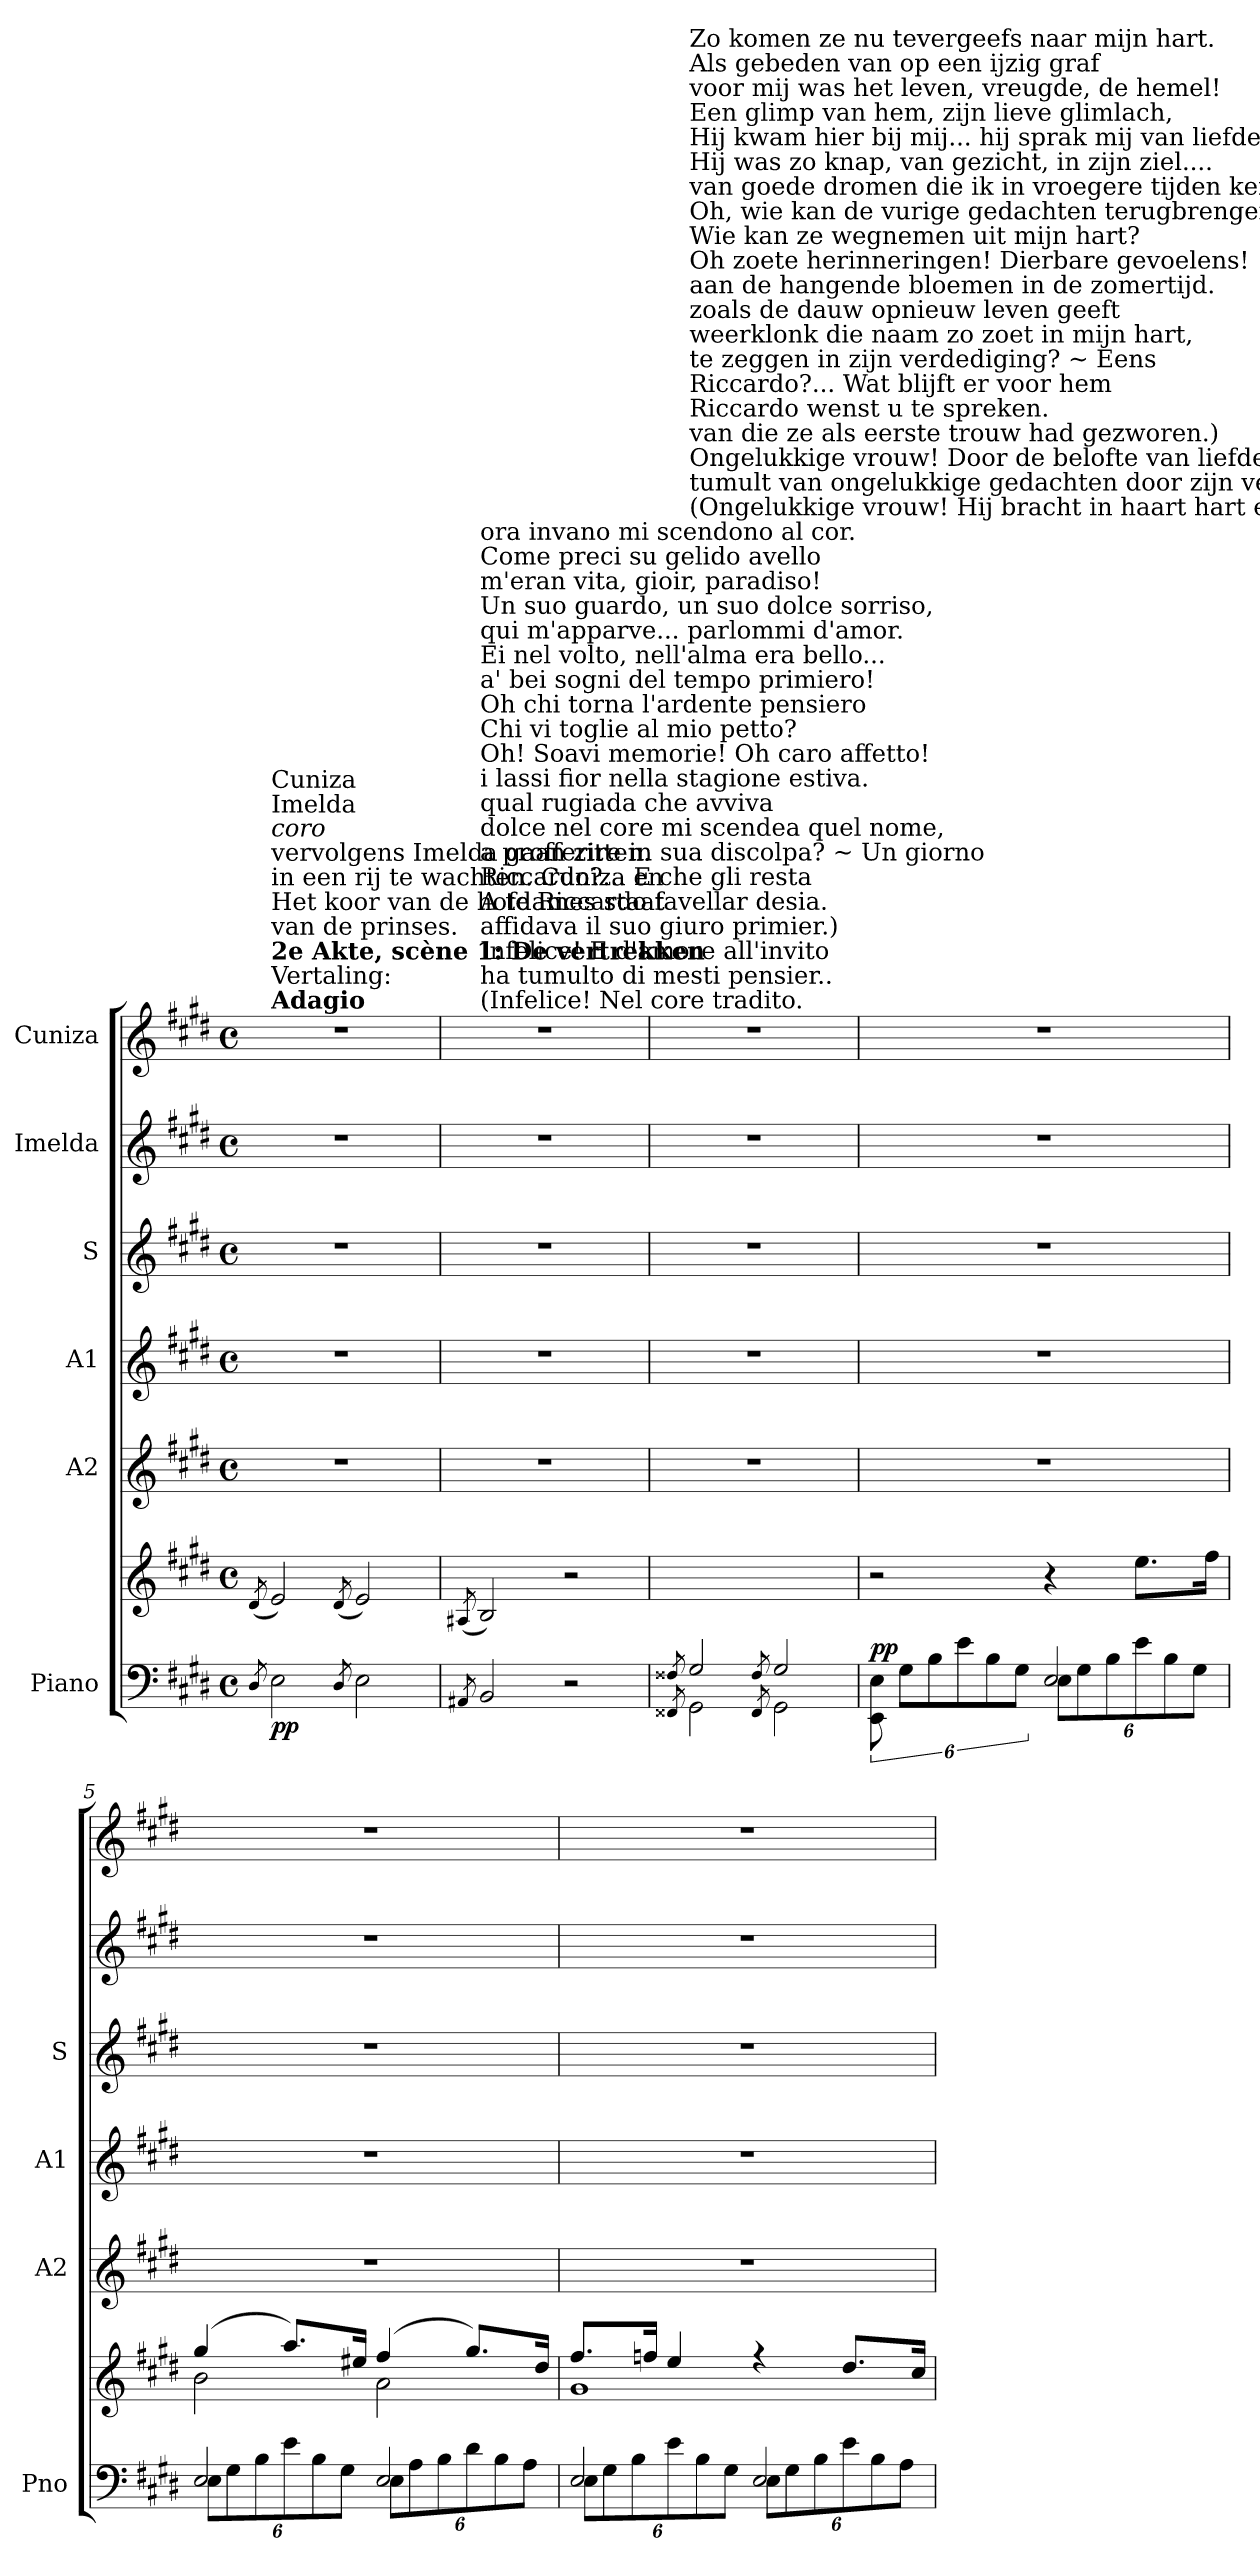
**kern	**kern	**dynam	**kern	**kern	**kern	**kern	**kern
*part6	*part6	*part6	*part5	*part4	*part3	*part2	*part1
*staff7	*staff6	*staff6/7	*staff5	*staff4	*staff3	*staff2	*staff1
*I"Piano	*	*	*I"A2	*I"A1	*I"S	*I"Imelda	*I"Cuniza
*I'Pno	*	*	*I'A2	*I'A1	*I'S	*	*
*clefF4	*clefG2	*	*clefG2	*clefG2	*clefG2	*clefG2	*clefG2
*k[f#c#g#d#]	*k[f#c#g#d#]	*	*k[f#c#g#d#]	*k[f#c#g#d#]	*k[f#c#g#d#]	*k[f#c#g#d#]	*k[f#c#g#d#]
*M4/4	*M4/4	*	*M4/4	*M4/4	*M4/4	*M4/4	*M4/4
*met(c)	*met(c)	*	*met(c)	*met(c)	*met(c)	*met(c)	*met(c)
=1	=1	=1	=1	=1	=1	=1	=1
8qD#/	(8qd#/	.	.	.	.	.	.
!	!	!	!	!	!	!	!LO:TX:a:B:t=Adagio
!	!	!	!	!	!	!	!LO:TX:a:t=Vertaling&colon;
!	!	!	!	!	!	!	!LO:TX:a:B:t=2e Akte, scène 1&colon; De vertrekken
!	!	!	!	!	!	!	!LO:TX:a:t=van de prinses.
!	!	!	!	!	!	!	!LO:TX:a:t=Het koor van de hofdames staat
!	!	!	!	!	!	!	!LO:TX:a:t=in een rij te wachten. Cuniza en
!	!	!	!	!	!	!	!LO:TX:a:t=vervolgens Imelda gaan zitten.
!	!	!	!	!	!	!	!LO:TX:a:i:t=coro
!	!	!	!	!	!	!	!LO:TX:a:t=Imelda
!	!	!	!	!	!	!	!LO:TX:a:t=Cuniza
!	!	!LO:DY:b=2	!	!	!	!	!
!	!	!LO:DY:n=1:b	!	!	!	!	!
2E\	2e/)	p p	1r	1r	1r	1r	1r
8qD#/	(8qd#/	.	.	.	.	.	.
2E\	2e/)	.	.	.	.	.	.
=2	=2	=2	=2	=2	=2	=2	=2
8qAA#X/	(8qA#X/	.	.	.	.	.	.
!	!	!	!	!	!	!	!LO:TX:a:t=(Infelice! Nel core tradito.
!	!	!	!	!	!	!	!LO:TX:a:t=ha tumulto di mesti pensier..
!	!	!	!	!	!	!	!LO:TX:a:t=Infelice! E d'amore all'invito
!	!	!	!	!	!	!	!LO:TX:a:t=affidava il suo giuro primier.)
!	!	!	!	!	!	!	!LO:TX:a:t=A te Riccardo favellar desia.
!	!	!	!	!	!	!	!LO:TX:a:t=Riccardo?... E che gli resta
!	!	!	!	!	!	!	!LO:TX:a:t=a profferire in sua discolpa? ~ Un giorno
!	!	!	!	!	!	!	!LO:TX:a:t=dolce nel core mi scendea quel nome,
!	!	!	!	!	!	!	!LO:TX:a:t=qual rugiada che avviva
!	!	!	!	!	!	!	!LO:TX:a:t=i lassi fior nella stagione estiva.
!	!	!	!	!	!	!	!LO:TX:a:t=Oh! Soavi memorie! Oh caro affetto!
!	!	!	!	!	!	!	!LO:TX:a:t=Chi vi toglie al mio petto?
!	!	!	!	!	!	!	!LO:TX:a:t=Oh chi torna l'ardente pensiero
!	!	!	!	!	!	!	!LO:TX:a:t=a' bei sogni del tempo primiero!
!	!	!	!	!	!	!	!LO:TX:a:t=Ei nel volto, nell'alma era bello...
!	!	!	!	!	!	!	!LO:TX:a:t=qui m'apparve... parlommi d'amor.
!	!	!	!	!	!	!	!LO:TX:a:t=Un suo guardo, un suo dolce sorriso,
!	!	!	!	!	!	!	!LO:TX:a:t=m'eran vita, gioir, paradiso!
!	!	!	!	!	!	!	!LO:TX:a:t=Come preci su gelido avello
!	!	!	!	!	!	!	!LO:TX:a:t=ora invano mi scendono al cor.
2BB/	2B/)	.	1r	1r	1r	1r	1r
2r	2r	.	.	.	.	.	.
=3	=3	=3	=3	=3	=3	=3	=3
*^	*	*	*	*	*	*	*
8qF##X/	8qFF##X/	.	.	.	.	.	.	.
!	!	!	!	!	!	!	!	!LO:TX:a:t=(Ongelukkige vrouw! Hij bracht in haart hart een
!	!	!	!	!	!	!	!	!LO:TX:a:t=tumult van ongelukkige gedachten door zijn verraad.
!	!	!	!	!	!	!	!	!LO:TX:a:t=Ongelukkige vrouw! Door de belofte van liefde
!	!	!	!	!	!	!	!	!LO:TX:a:t=van die ze als eerste trouw had gezworen.)
!	!	!	!	!	!	!	!	!LO:TX:a:t=Riccardo wenst u te spreken.
!	!	!	!	!	!	!	!	!LO:TX:a:t=Riccardo?... Wat blijft er voor hem
!	!	!	!	!	!	!	!	!LO:TX:a:t=te zeggen in zijn verdediging?  ~  Eens
!	!	!	!	!	!	!	!	!LO:TX:a:t=weerklonk die naam zo zoet in mijn hart,
!	!	!	!	!	!	!	!	!LO:TX:a:t=zoals de dauw opnieuw leven geeft
!	!	!	!	!	!	!	!	!LO:TX:a:t=aan de hangende bloemen in de zomertijd.
!	!	!	!	!	!	!	!	!LO:TX:a:t=Oh zoete herinneringen! Dierbare gevoelens!
!	!	!	!	!	!	!	!	!LO:TX:a:t=Wie kan ze wegnemen uit mijn hart?
!	!	!	!	!	!	!	!	!LO:TX:a:t=Oh, wie kan de vurige gedachten terugbrengen
!	!	!	!	!	!	!	!	!LO:TX:a:t=van  goede dromen die ik in vroegere tijden kende!
!	!	!	!	!	!	!	!	!LO:TX:a:t=Hij was zo knap, van gezicht, in zijn ziel....
!	!	!	!	!	!	!	!	!LO:TX:a:t=Hij kwam hier bij mij...  hij sprak mij van liefde.
!	!	!	!	!	!	!	!	!LO:TX:a:t=Een glimp van hem, zijn lieve glimlach,
!	!	!	!	!	!	!	!	!LO:TX:a:t=voor mij was  het leven, vreugde, de hemel!
!	!	!	!	!	!	!	!	!LO:TX:a:t=Als gebeden van op een ijzig graf
!	!	!	!	!	!	!	!	!LO:TX:a:t=Zo komen ze nu tevergeefs naar mijn hart.
2G#/	2GG#\	1ryy	.	1r	1r	1r	1r	1r
8qF##/	8qFF##/	.	.	.	.	.	.	.
2G#/	2GG#\	.	.	.	.	.	.	.
=4	=4	=4	=4	=4	=4	=4	=4	=4
!	!	!	!LO:DY:a=2	!	!	!	!	!
2ryy	12EE\ 12E\	2r	pp	1r	1r	1r	1r	1r
.	12G#\L	.	.	.	.	.	.	.
.	12B\	.	.	.	.	.	.	.
*	*Xbrackettup	*	*	*	*	*	*	*
.	12e\	.	.	.	.	.	.	.
.	12B\	.	.	.	.	.	.	.
.	12G#\J	.	.	.	.	.	.	.
2E/	12E\L	4r	.	.	.	.	.	.
.	12G#\	.	.	.	.	.	.	.
.	12B\	.	.	.	.	.	.	.
.	12e\	8.ee\L	.	.	.	.	.	.
.	12B\	.	.	.	.	.	.	.
.	12G#\J	.	.	.	.	.	.	.
.	.	16ff#\Jk	.	.	.	.	.	.
=5	=5	=5	=5	=5	=5	=5	=5	=5
*	*	*^	*	*	*	*	*	*
2E/	12E\L	(4gg#/	2b\	.	1r	1r	1r	1r	1r
.	12G#\	.	.	.	.	.	.	.	.
.	12B\	.	.	.	.	.	.	.	.
.	12e\	8.aa/L)	.	.	.	.	.	.	.
.	12B\	.	.	.	.	.	.	.	.
.	12G#\J	.	.	.	.	.	.	.	.
.	.	16ee#X/Jk	.	.	.	.	.	.	.
2E/	12E\L	(4ff#/	2a\	.	.	.	.	.	.
.	12A\	.	.	.	.	.	.	.	.
.	12B\	.	.	.	.	.	.	.	.
.	12d#\	8.gg#/L)	.	.	.	.	.	.	.
.	12B\	.	.	.	.	.	.	.	.
.	12A\J	.	.	.	.	.	.	.	.
.	.	16dd#/Jk	.	.	.	.	.	.	.
!!LO:LB:g=z
=6	=6	=6	=6	=6	=6	=6	=6	=6	=6
2E/	12E\L	8.ff#/L	1g#	.	1r	1r	1r	1r	1r
.	12G#\	.	.	.	.	.	.	.	.
.	12B\	.	.	.	.	.	.	.	.
.	.	16ffn/Jk	.	.	.	.	.	.	.
.	12e\	4ee/	.	.	.	.	.	.	.
.	12B\	.	.	.	.	.	.	.	.
.	12G#\J	.	.	.	.	.	.	.	.
2E/	12E\L	4r	.	.	.	.	.	.	.
.	12G#\	.	.	.	.	.	.	.	.
.	12B\	.	.	.	.	.	.	.	.
.	12e\	8.dd#/L	.	.	.	.	.	.	.
.	12B\	.	.	.	.	.	.	.	.
.	12A\J	.	.	.	.	.	.	.	.
.	.	16cc#/Jk	.	.	.	.	.	.	.
*v	*v	*	*	*	*	*	*	*	*
*	*v	*v	*	*	*	*	*	*
=	=	=	=	=	=	=	=
*-	*-	*-	*-	*-	*-	*-	*-
